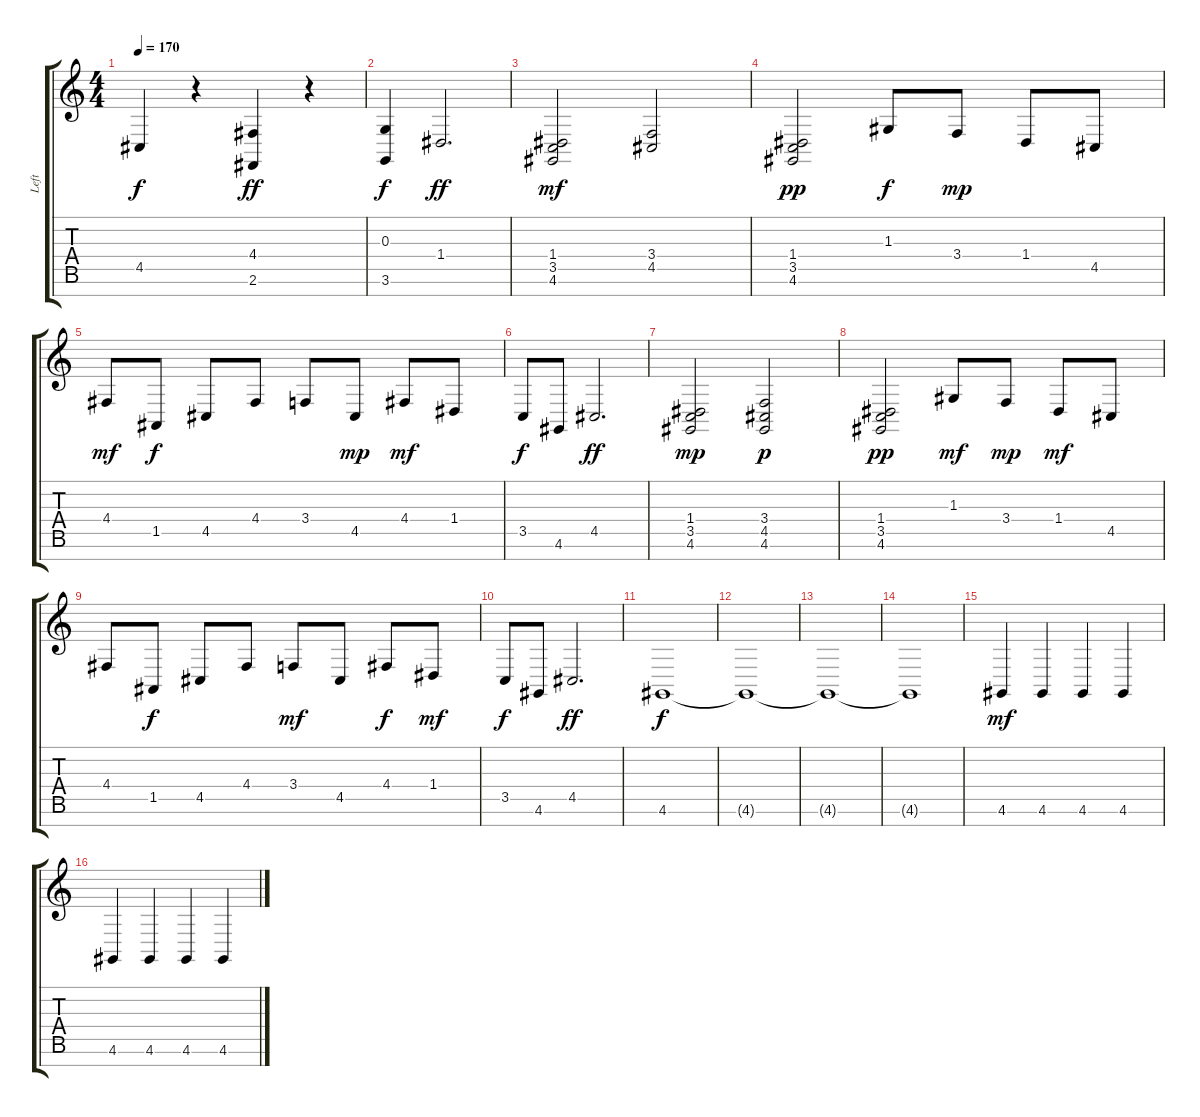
\track ("Left" "Left") {instrument acousticgrandpiano}
\staff {score tabs}
\tuning (E4 B3 G3 D3 A2 E2 B1) {hide}
\ts (4 4)
\tempo 170
\clef g2
\ks c
4.5.4{dy f} r.4 (4.4 2.6).4{dy ff} r.4 |
(0.3 3.6).4{dy f} 1.4.2{d dy ff} |
(1.4 3.5 4.6).2{dy mf} (3.4 4.5).2 |
(1.4 3.5 4.6).2{dy pp} 1.3.8{dy f} 3.4.8{dy mp} 1.4.8 4.5.8 |
4.4.8{dy mf} 1.5.8{dy f} 4.5.8 4.4.8 3.4.8 4.5.8{dy mp} 4.4.8{dy mf} 1.4.8 |
3.5.8{dy f} 4.6.8 4.5.2{d dy ff} |
(1.4 3.5 4.6).2{dy mp} (3.4 4.5 4.6).2{dy p} |
(1.4 3.5 4.6).2{dy pp} 1.3.8{dy mf} 3.4.8{dy mp} 1.4.8{dy mf} 4.5.8 |
4.4.8 1.5.8{dy f} 4.5.8 4.4.8 3.4.8{dy mf} 4.5.8 4.4.8{dy f} 1.4.8{dy mf} |
3.5.8{dy f} 4.6.8 4.5.2{d dy ff} |
4.6.1{dy f} |
4.6{t}.1 |
4.6{t}.1 |
4.6{t}.1 |
4.6.4{dy mf} 4.6.4 4.6.4 4.6.4 |
4.6.4 4.6.4 4.6.4 4.6.4
